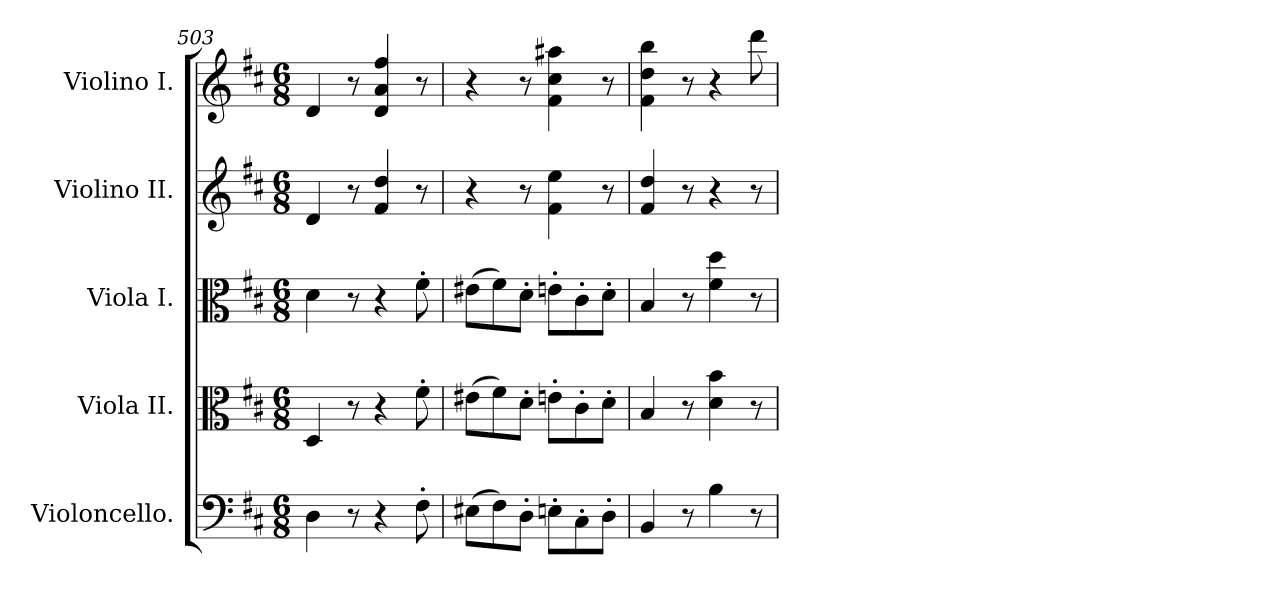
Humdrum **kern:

**kern	**kern	**kern	**kern	**kern
*part5	*part4	*part3	*part2	*part1
*staff5	*staff4	*staff3	*staff2	*staff1
*I"Violoncello.	*I"Viola II.	*I"Viola I.	*I"Violino II.	*I"Violino I.
*I'Vc	*I'Vla	*I'Vla	*I'Vln	*I'Vln
*clefF4	*clefC3	*clefC3	*clefG2	*clefG2
*k[f#c#]	*k[f#c#]	*k[f#c#]	*k[f#c#]	*k[f#c#]
*M6/8	*M6/8	*M6/8	*M6/8	*M6/8
=503	=503	=503	=503	=503
4D\	4D/	4d\	4d/	4d/
8r	8r	8r	8r	8r
4r	4r	4r	4f#/ 4dd/	4d/ 4a/ 4ff#/
8F#'\	8f#'\	8f#'\	8r	8r
=504	=504	=504	=504	=504
(>8E#X\L	(>8e#X\L	(>8e#X\L	4r	4r
8F#\)	8f#\)	8f#\)	.	.
8D'\J	8d'\J	8d'\J	8r	8r
8En'\L	8en'\L	8en'\L	4f#\ 4ee\	4f#\ 4cc#\ 4aa#X\
8C#'\	8c#'\	8c#'\	.	.
8D'\J	8d'\J	8d'\J	8r	8r
=505	=505	=505	=505	=505
4BB/	4B/	4B/	4f#/ 4dd/	4f#\ 4dd\ 4bb\
8r	8r	8r	8r	8r
4B\	4d\ 4b\	4f#\ 4dd\	4r	4r
8r	8r	8r	8r	8ddd\
=	=	=	=	=
*-	*-	*-	*-	*-
